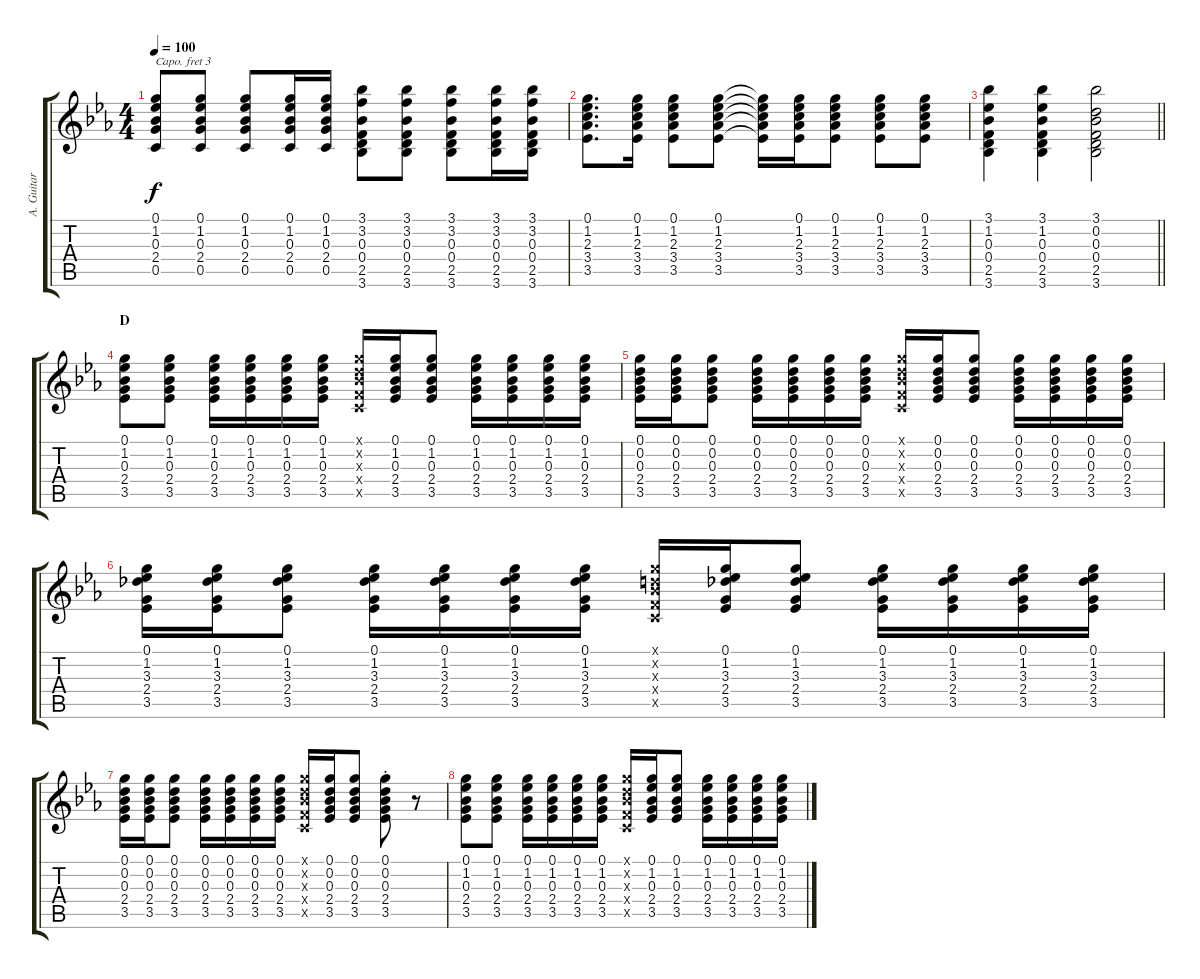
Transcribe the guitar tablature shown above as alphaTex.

\track ("A. Guitar" "A. Guitar") {instrument acousticguitarsteel}
\staff {score tabs}
\capo 3
\tuning (E4 B3 G3 D3 A2 E2) {hide}
\ts (4 4)
\tempo 100
\clef g2
\ks eb
(0.1 1.2 0.3 2.4 0.5).8{dy f} (0.1 1.2 0.3 2.4 0.5).8 (0.1 1.2 0.3 2.4 0.5).8 (0.1 1.2 0.3 2.4 0.5).16 (0.1 1.2 0.3 2.4 0.5).16 (3.1 3.2 0.3 0.4 2.5 3.6).8 (3.1 3.2 0.3 0.4 2.5 3.6).8 (3.1 3.2 0.3 0.4 2.5 3.6).8 (3.1 3.2 0.3 0.4 2.5 3.6).16 (3.1 3.2 0.3 0.4 2.5 3.6).16 |
(0.1 1.2 2.3 3.4 3.5).8{d} (0.1 1.2 2.3 3.4 3.5).16 (0.1 1.2 2.3 3.4 3.5).8 (0.1 1.2 2.3 3.4 3.5).8 (0.1{t} 1.2{t} 2.3{t} 3.4{t} 3.5{t}).16 (0.1 1.2 2.3 3.4 3.5).16 (0.1 1.2 2.3 3.4 3.5).8 (0.1 1.2 2.3 3.4 3.5).8 (0.1 1.2 2.3 3.4 3.5).8 |
\barLineRight lightlight
(3.1 1.2 0.3 0.4 2.5 3.6).4 (3.1 1.2 0.3 0.4 2.5 3.6).4 (3.1 0.2 0.3 0.4 2.5 3.6).2 |
\section ("" "D")
(0.1 1.2 0.3 2.4 3.5).8 (0.1 1.2 0.3 2.4 3.5).8 (0.1 1.2 0.3 2.4 3.5).16 (0.1 1.2 0.3 2.4 3.5).16 (0.1 1.2 0.3 2.4 3.5).16 (0.1 1.2 0.3 2.4 3.5).16 (0.1{x} 0.2{x} 0.3{x} 0.4{x} 0.5{x}).16 (0.1 1.2 0.3 2.4 3.5).16 (0.1 1.2 0.3 2.4 3.5).8 (0.1 1.2 0.3 2.4 3.5).16 (0.1 1.2 0.3 2.4 3.5).16 (0.1 1.2 0.3 2.4 3.5).16 (0.1 1.2 0.3 2.4 3.5).16 |
(0.1 0.2 0.3 2.4 3.5).16 (0.1 0.2 0.3 2.4 3.5).16 (0.1 0.2 0.3 2.4 3.5).8 (0.1 0.2 0.3 2.4 3.5).16 (0.1 0.2 0.3 2.4 3.5).16 (0.1 0.2 0.3 2.4 3.5).16 (0.1 0.2 0.3 2.4 3.5).16 (0.1{x} 0.2{x} 0.3{x} 0.4{x} 0.5{x}).16 (0.1 0.2 0.3 2.4 3.5).16 (0.1 0.2 0.3 2.4 3.5).8 (0.1 0.2 0.3 2.4 3.5).16 (0.1 0.2 0.3 2.4 3.5).16 (0.1 0.2 0.3 2.4 3.5).16 (0.1 0.2 0.3 2.4 3.5).16 |
(0.1 1.2 3.3 2.4 3.5).16 (0.1 1.2 3.3 2.4 3.5).16 (0.1 1.2 3.3 2.4 3.5).8 (0.1 1.2 3.3 2.4 3.5).16 (0.1 1.2 3.3 2.4 3.5).16 (0.1 1.2 3.3 2.4 3.5).16 (0.1 1.2 3.3 2.4 3.5).16 (0.1{x} 0.2{x} 0.3{x} 0.4{x} 0.5{x}).16 (0.1 1.2 3.3 2.4 3.5).16 (0.1 1.2 3.3 2.4 3.5).8 (0.1 1.2 3.3 2.4 3.5).16 (0.1 1.2 3.3 2.4 3.5).16 (0.1 1.2 3.3 2.4 3.5).16 (0.1 1.2 3.3 2.4 3.5).16 |
(0.1 0.2 0.3 2.4 3.5).16 (0.1 0.2 0.3 2.4 3.5).16 (0.1 0.2 0.3 2.4 3.5).8 (0.1 0.2 0.3 2.4 3.5).16 (0.1 0.2 0.3 2.4 3.5).16 (0.1 0.2 0.3 2.4 3.5).16 (0.1 0.2 0.3 2.4 3.5).16 (0.1{x} 0.2{x} 0.3{x} 0.4{x} 0.5{x}).16 (0.1 0.2 0.3 2.4 3.5).16 (0.1 0.2 0.3 2.4 3.5).8 (0.1{st} 0.2{st} 0.3{st} 2.4{st} 3.5{st}).8 r.8 |
(0.1 1.2 0.3 2.4 3.5).8 (0.1 1.2 0.3 2.4 3.5).8 (0.1 1.2 0.3 2.4 3.5).16 (0.1 1.2 0.3 2.4 3.5).16 (0.1 1.2 0.3 2.4 3.5).16 (0.1 1.2 0.3 2.4 3.5).16 (0.1{x} 0.2{x} 0.3{x} 0.4{x} 0.5{x}).16 (0.1 1.2 0.3 2.4 3.5).16 (0.1 1.2 0.3 2.4 3.5).8 (0.1 1.2 0.3 2.4 3.5).16 (0.1 1.2 0.3 2.4 3.5).16 (0.1 1.2 0.3 2.4 3.5).16 (0.1 1.2 0.3 2.4 3.5).16
